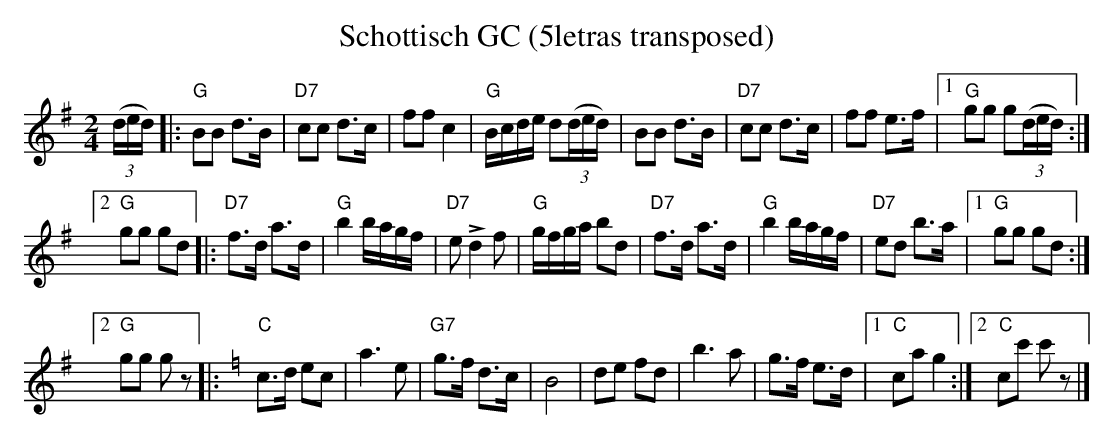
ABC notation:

X:1
T: Schottisch GC (5letras transposed)
M:2/4
L:1/8
K:G transpose=3 %%MIDI gchordon
((3d/e/d/) |: "G"BB d>B | "D7"cc d>c | ff c2 | "G"B/c/d/e/ d((3d/e/d/) | BB d>B | "D7"cc d>c | ff e>f |1 "G"gg g((3d/e/d/) :|2
"G"gg gd |:  "D7"f>d a>d |  "G"b2 b/a/g/f/ | "D7"e!>!d2f | "G"g/f/g/a/ bd |  "D7"f>d a>d |  "G"b2 b/a/g/f/ | "D7"ed b>a |1 "G"gg gd :|2
"G"gg gz [K:C] |:  "C"c>d ec | a3e | "G7"g>f d>c | B4 | de fd | b3a | g>f e>d |1 "C"cag2 :|2 "C"cc' c'z |]
